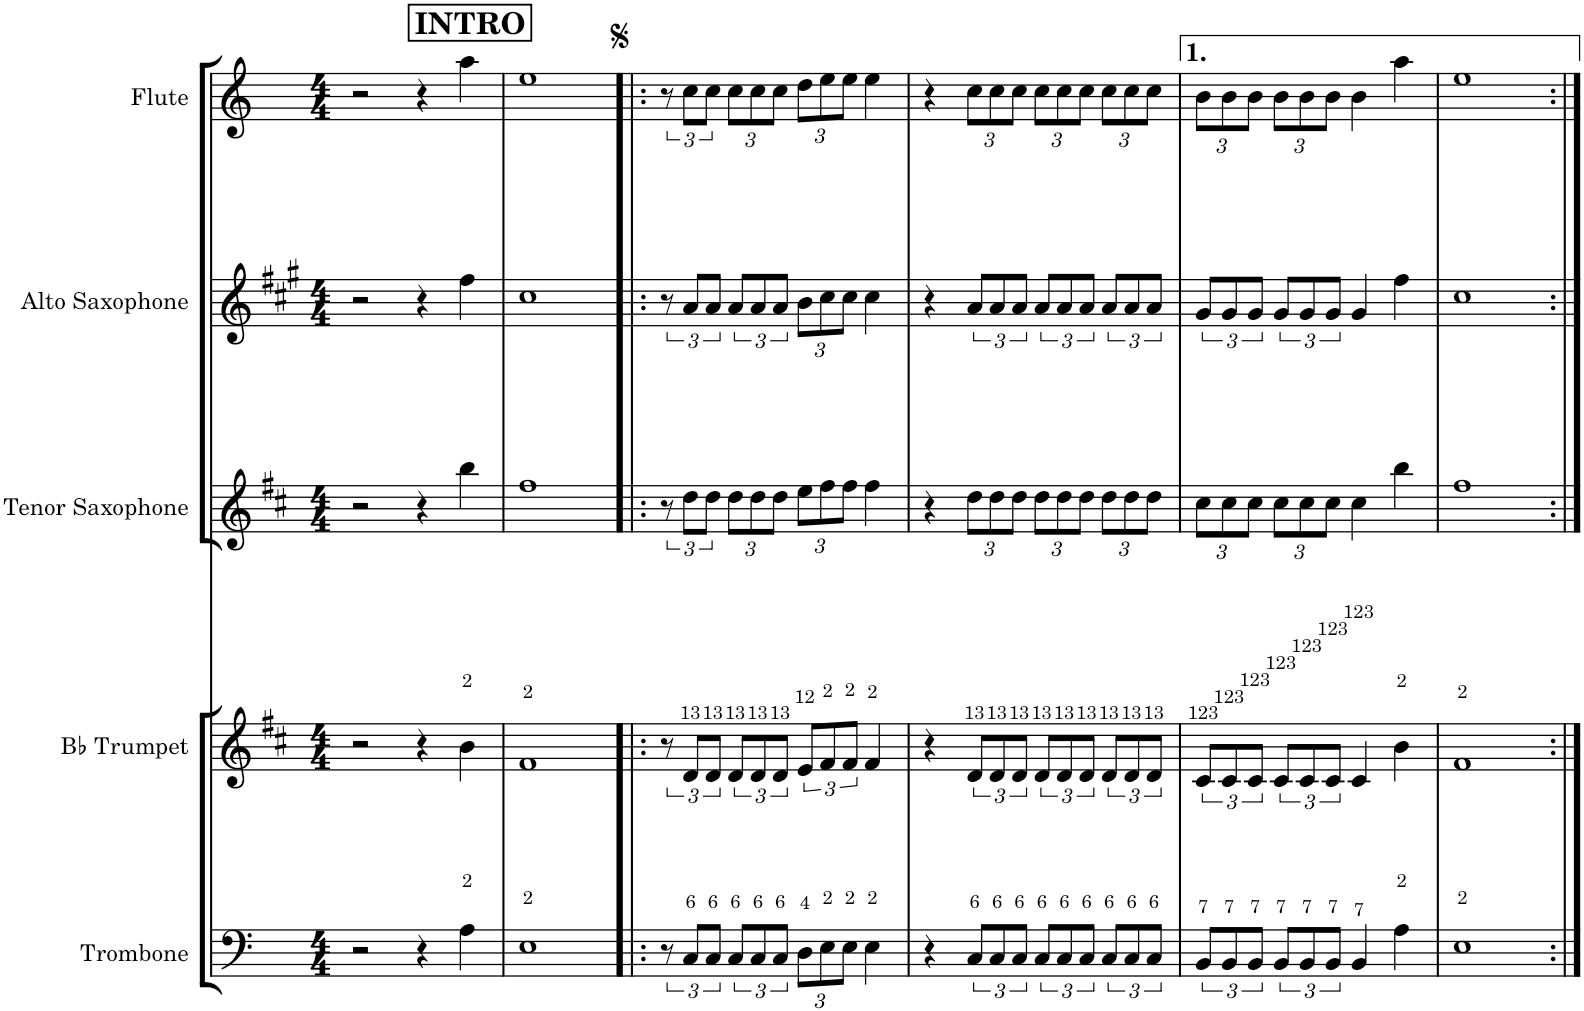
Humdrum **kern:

**kern	**kern	**kern	**kern	**kern
*part5	*part4	*part3	*part2	*part1
*staff5	*staff4	*staff3	*staff2	*staff1
*I"Trombone	*I"Bb Trumpet	*I"Tenor Saxophone	*I"Alto Saxophone	*I"Flute
*I'Tbn.	*I'Bb Tpt.	*I'T. Sax.	*I'A. Sax.	*I'Fl.
*clefF4	*clefG2	*clefG2	*clefG2	*clefG2
*	*Trd1c2	*Trd8c14	*Trd5c9	*
*k[]	*k[f#c#]	*k[f#c#]	*k[f#c#g#]	*k[]
*M4/4	*M4/4	*M4/4	*M4/4	*M4/4
!!LO:REH:place=s1:a:B:cj:fs=13:t=INTRO
=1	=1	=1	=1	=1
2r	2r	2r	2r	2r
4r	4r	4r	4r	4r
4A\	4b\	4bb\	4ff#\	4aa\
=2	=2	=2	=2	=2
1E	1f#	1ff#	1cc#	1ee
=3!|:	=3!|:	=3!|:	=3!|:	=3!|:
12r	12r	12r	12r	12r
12C/L	12d/L	12dd\L	12a/L	12cc\L
12C/J	12d/J	12dd\J	12a/J	12cc\J
*	*	*Xbrackettup	*	*Xbrackettup
12C/L	12d/L	12dd\L	12a/L	12cc\L
12C/	12d/	12dd\	12a/	12cc\
12C/J	12d/J	12dd\J	12a/J	12cc\J
*Xbrackettup	*	*	*Xbrackettup	*
12D\L	12e/L	12ee\L	12b\L	12dd\L
12E\	12f#/	12ff#\	12cc#\	12ee\
12E\J	12f#/J	12ff#\J	12cc#\J	12ee\J
4E\	4f#/	4ff#\	4cc#\	4ee\
=4	=4	=4	=4	=4
4r	4r	4r	4r	4r
*brackettup	*	*	*brackettup	*
12C/L	12d/L	12dd\L	12a/L	12cc\L
12C/	12d/	12dd\	12a/	12cc\
12C/J	12d/J	12dd\J	12a/J	12cc\J
12C/L	12d/L	12dd\L	12a/L	12cc\L
12C/	12d/	12dd\	12a/	12cc\
12C/J	12d/J	12dd\J	12a/J	12cc\J
12C/L	12d/L	12dd\L	12a/L	12cc\L
12C/	12d/	12dd\	12a/	12cc\
12C/J	12d/J	12dd\J	12a/J	12cc\J
=5	=5	=5	=5	=5
12BB/L	12c#/L	12cc#\L	12g#/L	12b\L
12BB/	12c#/	12cc#\	12g#/	12b\
12BB/J	12c#/J	12cc#\J	12g#/J	12b\J
12BB/L	12c#/L	12cc#\L	12g#/L	12b\L
12BB/	12c#/	12cc#\	12g#/	12b\
12BB/J	12c#/J	12cc#\J	12g#/J	12b\J
4BB/	4c#/	4cc#\	4g#/	4b\
4A\	4b\	4bb\	4ff#\	4aa\
=6	=6	=6	=6	=6
1E	1f#	1ff#	1cc#	1ee
=:|!	=:|!	=:|!	=:|!	=:|!
*-	*-	*-	*-	*-
